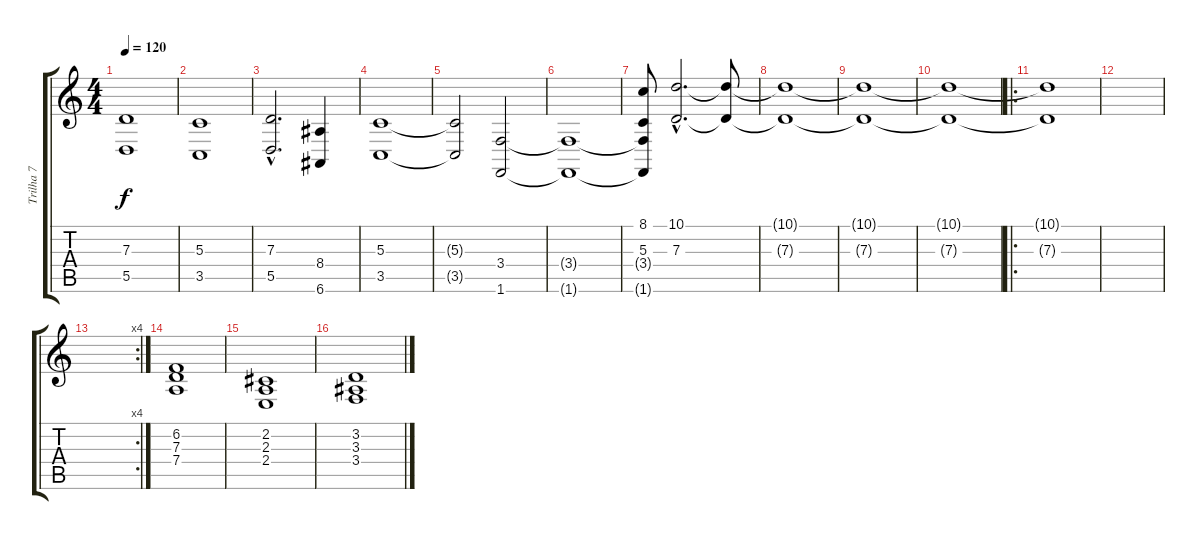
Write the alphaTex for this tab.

\track ("Trilha 7" "Trilha 7") {instrument choiraahs}
\staff {score tabs}
\tuning (E4 B3 G3 D3 A2 E2) {hide}
\ts (4 4)
\tempo 120
\clef g2
\ks c
(7.3 5.5).1{dy f instrument choiraahs} |
(5.3 3.5).1 |
(7.3{hac} 5.5{hac}).2{d} (8.4 6.6).4 |
(5.3 3.5).1 |
(5.3{t} 3.5{t}).2 (3.4 1.6).2 |
(3.4{t} 1.6{t}).1 |
(8.1 5.3 3.4{t} 1.6{t}).8 (10.1{hac} 7.3{hac}).2{d} (10.1{t} 7.3{t}).8 |
(10.1{t} 7.3{t}).1 |
(10.1{t} 7.3{t}).1 |
(10.1{t} 7.3{t}).1 |
\ro
(10.1{t} 7.3{t}).1 |
|
\rc 4
|
(6.2 7.3 7.4).1 |
(2.2 2.3 2.4).1 |
(3.2 3.3 3.4).1
